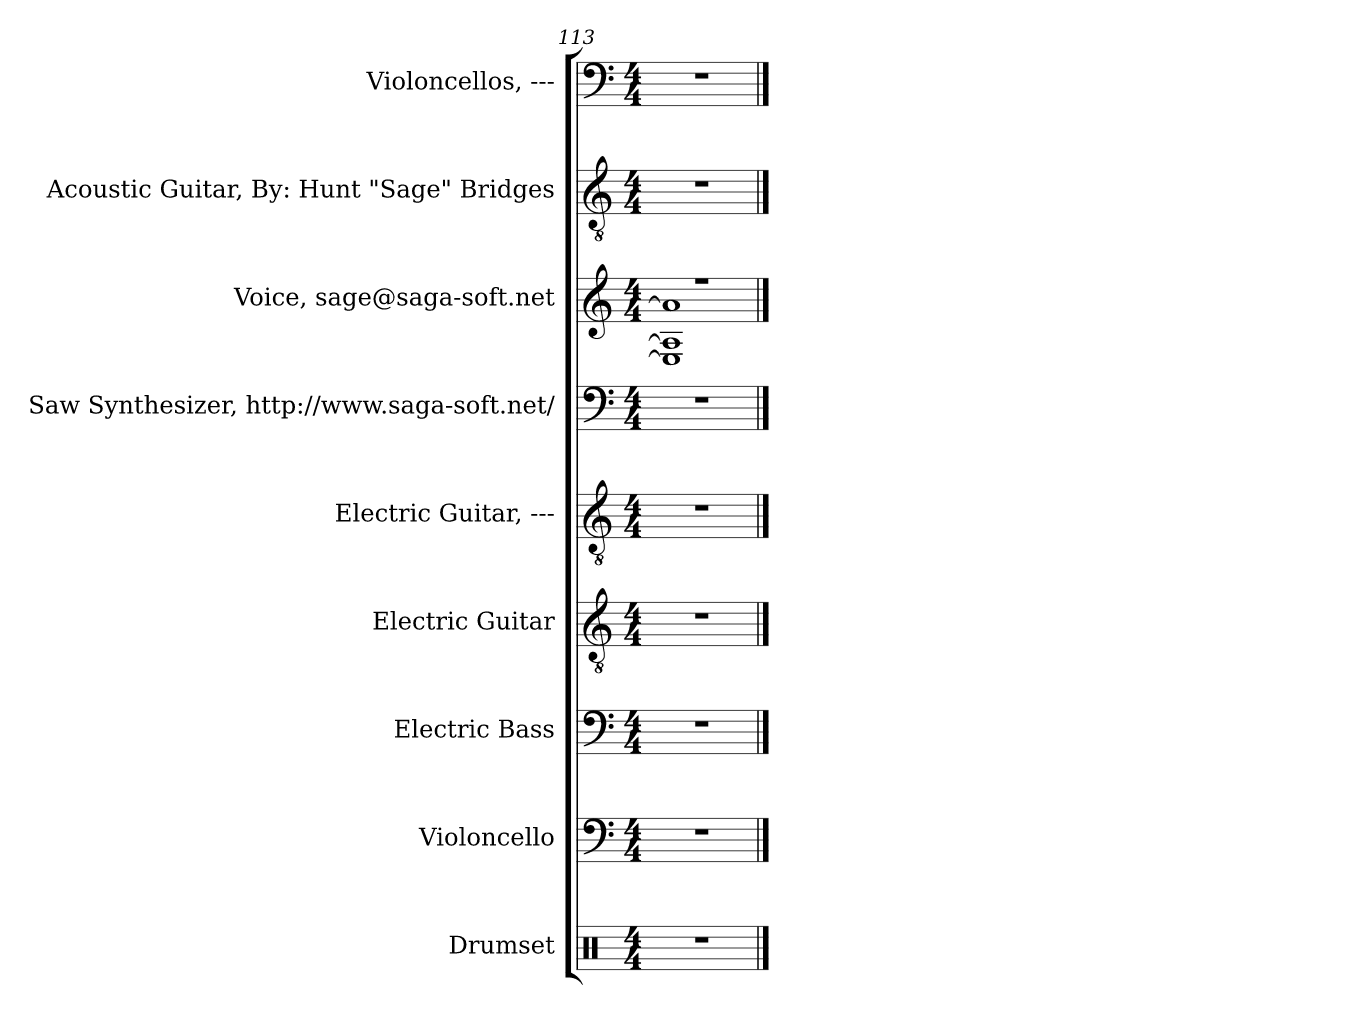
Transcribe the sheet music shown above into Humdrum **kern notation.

**kern	**kern	**kern	**kern	**kern	**kern	**kern	**kern	**kern
*part9	*part8	*part7	*part6	*part5	*part4	*part3	*part2	*part1
*staff9	*staff8	*staff7	*staff6	*staff5	*staff4	*staff3	*staff2	*staff1
*I"Drumset	*I"Violoncello	*I"Electric Bass	*I"Electric Guitar	*I"Electric Guitar, ---	*I"Saw Synthesizer, http://www.saga-soft.net/	*I"Voice, sage@saga-soft.net	*I"Acoustic Guitar, By: Hunt &quot;Sage&quot; Bridges	*I"Violoncellos, ---
*I'D. Set	*I'Vc.	*I'El. B.	*I'El. Guit.	*I'El. Guit.	*I'Synth.	*I'Vo.	*I'Guit.	*I'Vcs.
*clefX	*clefF4	*clefF4	*clefGv2	*clefGv2	*clefF4	*clefG2	*clefGv2	*clefF4
*	*	*ITrd7c12	*	*	*	*	*	*
*k[]	*k[]	*k[]	*k[]	*k[]	*k[]	*k[]	*k[]	*k[]
*M4/4	*M4/4	*M4/4	*M4/4	*M4/4	*M4/4	*M4/4	*M4/4	*M4/4
=113	=113	=113	=113	=113	=113	=113	=113	=113
*	*	*	*	*	*	*^	*	*
1r	1r	1r	1r	1r	1r	1r	1E] 1A] 1a]	1r	1r
*	*	*	*	*	*	*v	*v	*	*
==	==	==	==	==	==	==	==	==
*-	*-	*-	*-	*-	*-	*-	*-	*-
